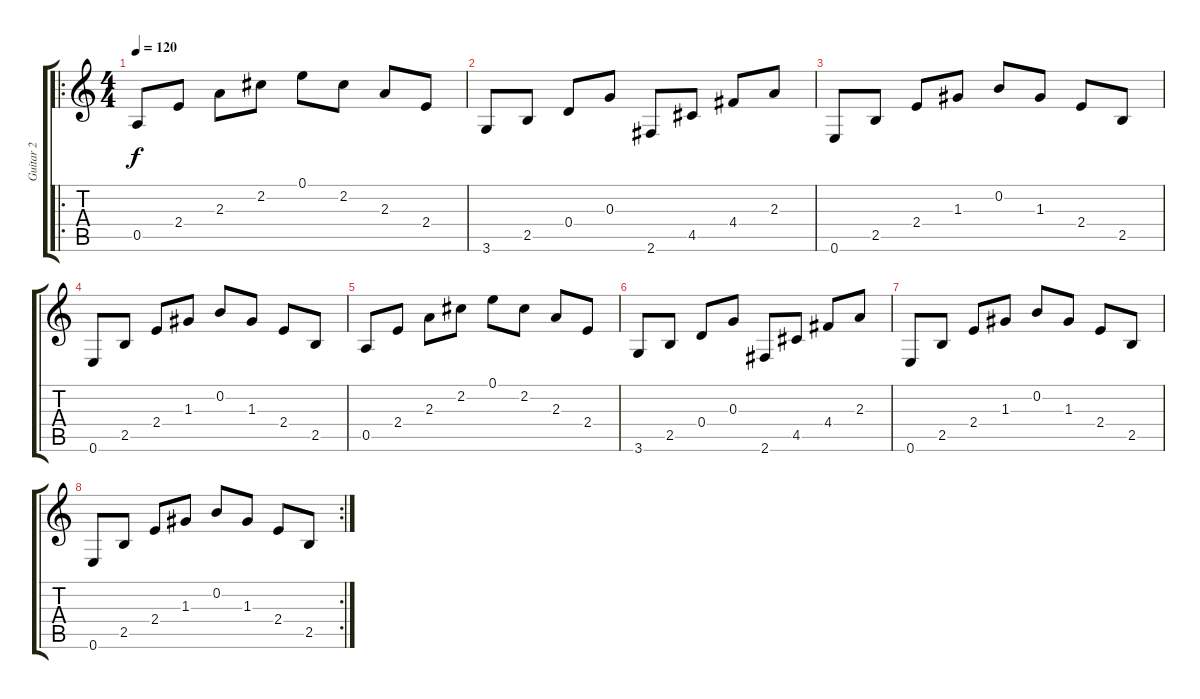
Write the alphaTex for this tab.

\track ("Guitar 2" "Guitar 2") {instrument acousticguitarsteel}
\staff {score tabs}
\tuning (E4 B3 G3 D3 A2 E2) {hide}
\ro
\ts (4 4)
\tempo 120
\clef g2
\ks c
0.5.8{dy f} 2.4.8 2.3.8 2.2.8 0.1.8 2.2.8 2.3.8 2.4.8 |
3.6.8 2.5.8 0.4.8 0.3.8 2.6.8 4.5.8 4.4.8 2.3.8 |
0.6.8 2.5.8 2.4.8 1.3.8 0.2.8 1.3.8 2.4.8 2.5.8 |
0.6.8 2.5.8 2.4.8 1.3.8 0.2.8 1.3.8 2.4.8 2.5.8 |
0.5.8 2.4.8 2.3.8 2.2.8 0.1.8 2.2.8 2.3.8 2.4.8 |
3.6.8 2.5.8 0.4.8 0.3.8 2.6.8 4.5.8 4.4.8 2.3.8 |
0.6.8 2.5.8 2.4.8 1.3.8 0.2.8 1.3.8 2.4.8 2.5.8 |
\rc 2
0.6.8 2.5.8 2.4.8 1.3.8 0.2.8 1.3.8 2.4.8 2.5.8
